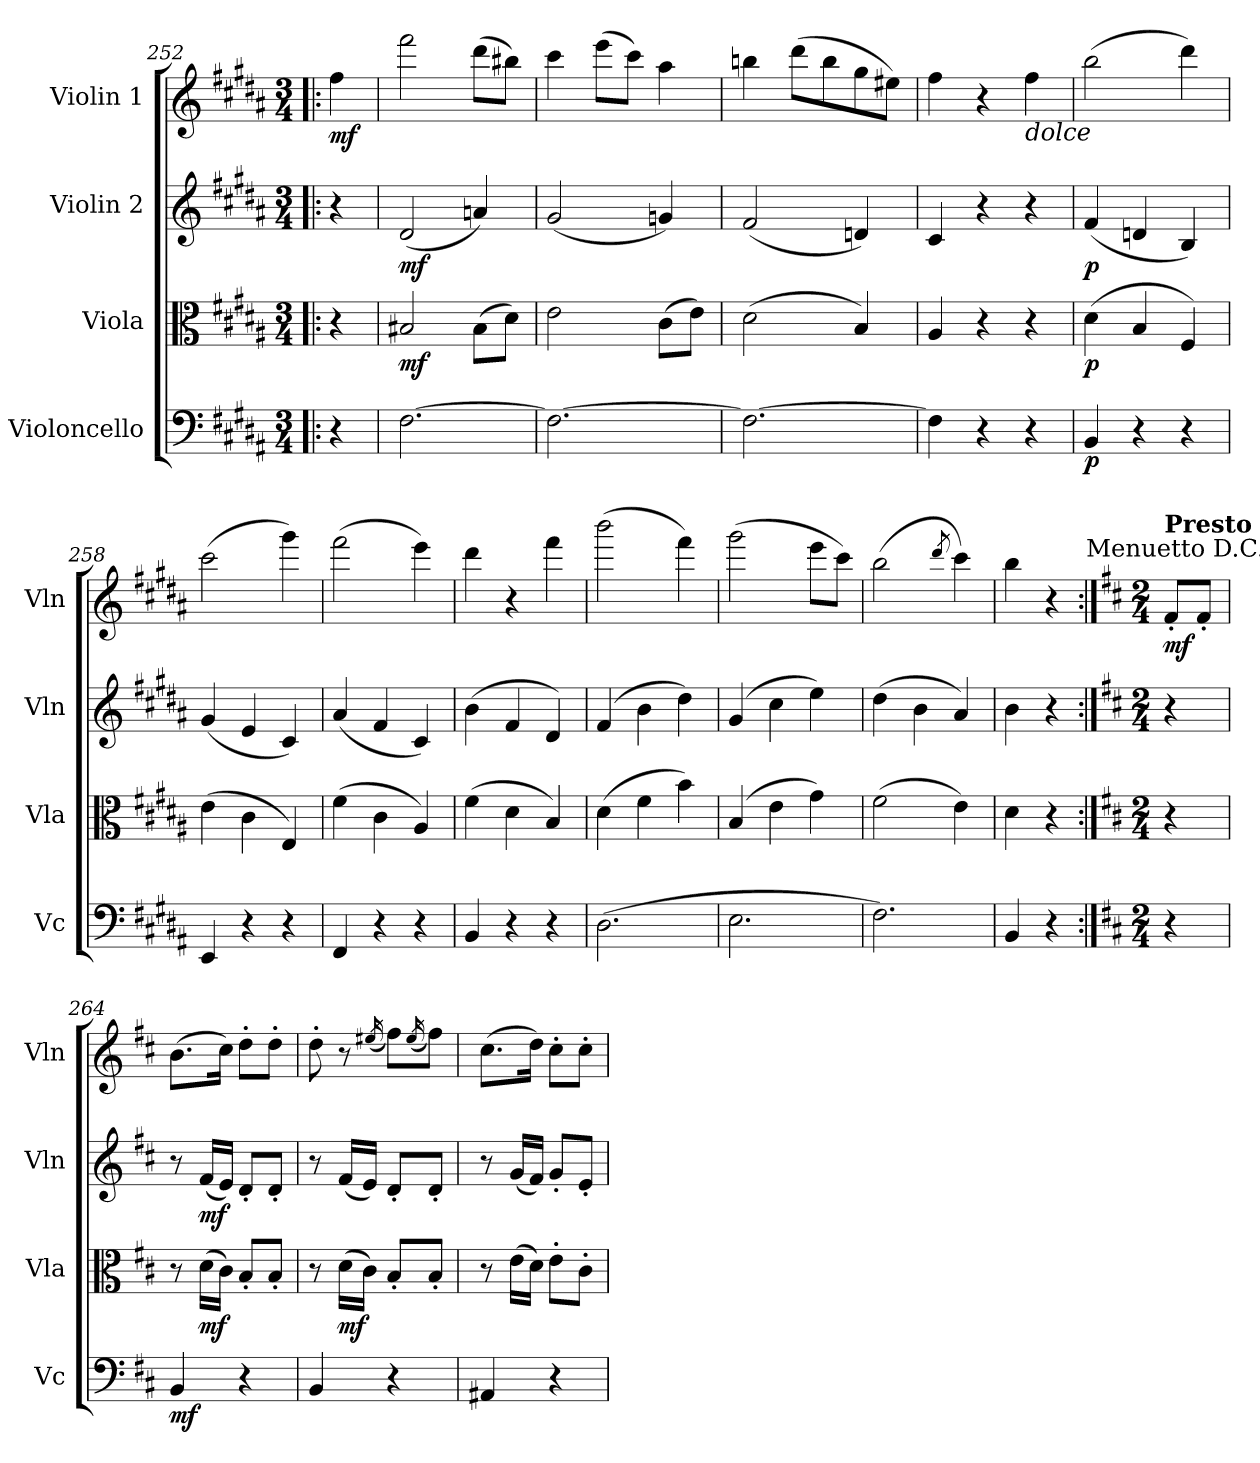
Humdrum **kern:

**kern	**dynam	**kern	**dynam	**kern	**dynam	**kern	**dynam
*part4	*part4	*part3	*part3	*part2	*part2	*part1	*part1
*staff4	*staff4	*staff3	*staff3	*staff2	*staff2	*staff1	*staff1
*I"Violoncello	*	*I"Viola	*	*I"Violin 2	*	*I"Violin 1	*
*I'Vc	*	*I'Vla	*	*I'Vln	*	*I'Vln	*
*clefF4	*	*clefC3	*	*clefG2	*	*clefG2	*
*k[f#c#g#d#a#]	*	*k[f#c#g#d#a#]	*	*k[f#c#g#d#a#]	*	*k[f#c#g#d#a#]	*
*M3/4	*	*M3/4	*	*M3/4	*	*M3/4	*
=252!|:	=252!|:	=252!|:	=252!|:	=252!|:	=252!|:	=252!|:	=252!|:
!	!	!	!	!	!	!	!LO:DY:b
4r	.	4r	.	4r	.	4ff#\	mf
=253	=253	=253	=253	=253	=253	=253	=253
!	!	!	!LO:DY:b	!	!LO:DY:b	!	!
[2.F#\	.	2B#X/	mf	(<2d#/	mf	2fff#\	.
.	.	(>8B#\L	.	4an/)	.	(>8ddd#\L	.
.	.	8d#\J)	.	.	.	8bb#X\J)	.
!!LO:LB:g=z
=254	=254	=254	=254	=254	=254	=254	=254
2.F#\_	.	2e\	.	(<2g#/	.	4ccc#\	.
.	.	.	.	.	.	(>8eee\L	.
.	.	.	.	.	.	8ccc#\J)	.
.	.	(>8c#\L	.	4gn/)	.	4aa#\	.
.	.	8e\J)	.	.	.	.	.
=255	=255	=255	=255	=255	=255	=255	=255
2.F#\_	.	(>2d#\	.	(<2f#/	.	4bbn\	.
.	.	.	.	.	.	(>8ddd#\L	.
.	.	.	.	.	.	8bb\	.
.	.	4B/)	.	4dn/)	.	8gg#\	.
.	.	.	.	.	.	8ee#X\J)	.
=256	=256	=256	=256	=256	=256	=256	=256
4F#\]	.	4A#/	.	4c#/	.	4ff#\	.
4r	.	4r	.	4r	.	4r	.
!	!	!	!	!	!	!LO:TX:b:i:t=dolce	!
4r	.	4r	.	4r	.	4ff#\	.
=257	=257	=257	=257	=257	=257	=257	=257
!	!LO:DY:b	!	!LO:DY:b	!	!LO:DY:b	!	!
4BB/	p	(>4d#\	p	(<4f#/	p	(>2bb\	.
4r	.	4B/	.	4dn/	.	.	.
4r	.	4F#/)	.	4B/)	.	4ddd#\)	.
=258	=258	=258	=258	=258	=258	=258	=258
4EE/	.	(>4e\	.	(<4g#/	.	(>2ccc#\	.
4r	.	4c#\	.	4e/	.	.	.
4r	.	4E/)	.	4c#/)	.	4ggg#\)	.
=259	=259	=259	=259	=259	=259	=259	=259
4FF#/	.	(>4f#\	.	(<4a#/	.	(>2fff#\	.
4r	.	4c#\	.	4f#/	.	.	.
4r	.	4A#/)	.	4c#/)	.	4eee\)	.
=260	=260	=260	=260	=260	=260	=260	=260
4BB/	.	(>4f#\	.	(>4b\	.	4ddd#\	.
4r	.	4d#\	.	4f#/	.	4r	.
4r	.	4B/)	.	4d#/)	.	4fff#\	.
=261	=261	=261	=261	=261	=261	=261	=261
(>2.D#\	.	(>4d#\	.	(>4f#/	.	(>2bbb\	.
.	.	4f#\	.	4b\	.	.	.
.	.	4b\)	.	4dd#\)	.	4fff#\)	.
=262	=262	=262	=262	=262	=262	=262	=262
2.E\	.	(>4B/	.	(>4g#/	.	(>2ggg#\	.
.	.	4e\	.	4cc#\	.	.	.
.	.	4g#\)	.	4ee\)	.	8eee\L	.
.	.	.	.	.	.	8ccc#\J)	.
=263	=263	=263	=263	=263	=263	=263	=263
2.F#\)	.	(>2f#\	.	(>4dd#\	.	(>2bb\	.
.	.	.	.	4b\	.	.	.
.	.	.	.	.	.	8qddd#/	.
.	.	4e\)	.	4a#/)	.	4ccc#\)	.
=263X5	=263X5	=263X5	=263X5	=263X5	=263X5	=263X5	=263X5
4BB/	.	4d#\	.	4b\	.	4bb\	.
4r	.	4r	.	4r	.	4r	.
!	!	!	!	!	!	!LO:TX:a:t=Menuetto D.C.	!
!!LO:PB:g=z
=263X6:|!	=263X6:|!	=263X6:|!	=263X6:|!	=263X6:|!	=263X6:|!	=263X6:|!	=263X6:|!
*k[f#c#]	*	*k[f#c#]	*	*k[f#c#]	*	*k[f#c#]	*
*M2/4	*	*M2/4	*	*M2/4	*	*M2/4	*
*	*	*	*	*	*	*MM116	*
!	!	!	!	!	!	!LO:TX:a:B:t=Presto	!
!	!	!	!	!	!	!	!LO:DY:b
4r	.	4r	.	4r	.	8f#'/L	mf
.	.	.	.	.	.	8f#'/J	.
=264	=264	=264	=264	=264	=264	=264	=264
!	!LO:DY:b	!	!	!	!	!	!
4BB/	mf	8r	.	8r	.	(>8.b\L	.
!	!	!	!LO:DY:b	!	!LO:DY:b	!	!
.	.	(>16d\LL	mf	(<16f#/LL	mf	.	.
.	.	16c#\JJ)	.	16e/JJ)	.	16cc#\Jk)	.
4r	.	8B'/L	.	8d'/L	.	8dd'\L	.
.	.	8B'/J	.	8d'/J	.	8dd'\J	.
=265	=265	=265	=265	=265	=265	=265	=265
4BB/	.	8r	.	8r	.	8dd'\	.
!	!	!	!LO:DY:b	!	!	!	!
.	.	(>16d\LL	mf	(<16f#/LL	.	8r	.
.	.	16c#\JJ)	.	16e/JJ)	.	.	.
.	.	.	.	.	.	(<16qee#X/	.
4r	.	8B'/L	.	8d'/L	.	8ff#\L)	.
.	.	.	.	.	.	(<16qee#/	.
.	.	8B'/J	.	8d'/J	.	8ff#\J)	.
=266	=266	=266	=266	=266	=266	=266	=266
4AA#X/	.	8r	.	8r	.	(>8.cc#\L	.
.	.	(>16e\LL	.	(<16g/LL	.	.	.
.	.	16d\JJ)	.	16f#/JJ)	.	16dd\Jk)	.
4r	.	8e'\L	.	8g'/L	.	8cc#'\L	.
.	.	8c#'\J	.	8e'/J	.	8cc#'\J	.
=	=	=	=	=	=	=	=
*-	*-	*-	*-	*-	*-	*-	*-
